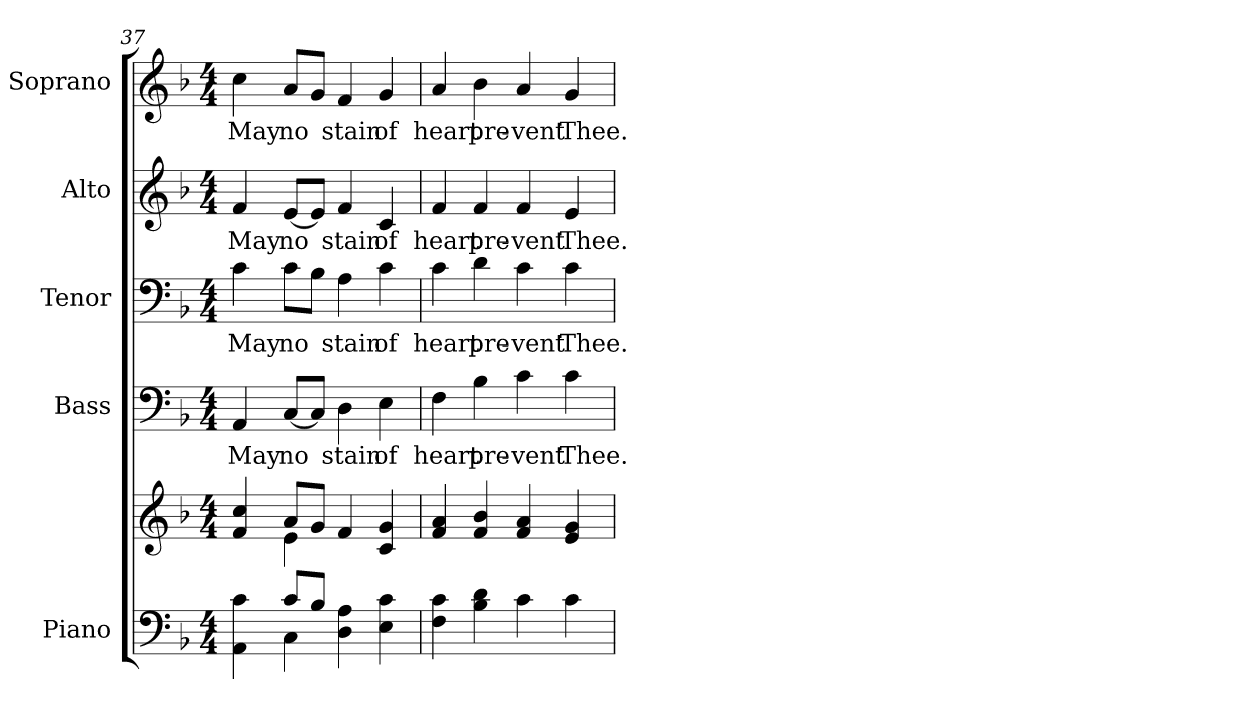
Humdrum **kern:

**kern	**kern	**kern	**text	**kern	**text	**kern	**text	**kern	**text
*part5	*part5	*part4	*part4	*part3	*part3	*part2	*part2	*part1	*part1
*staff6	*staff5	*staff4	*staff4	*staff3	*staff3	*staff2	*staff2	*staff1	*staff1
*I"Piano	*	*I"Bass	*	*I"Tenor	*	*I"Alto	*	*I"Soprano	*
*I'Pno.	*	*I'B.	*	*I'T.	*	*I'A.	*	*I'S.	*
!!LO:PB:g=z
*clefF4	*clefG2	*clefF4	*	*clefF4	*	*clefG2	*	*clefG2	*
*k[b-]	*k[b-]	*k[b-]	*	*k[b-]	*	*k[b-]	*	*k[b-]	*
*F:	*F:	*F:	*	*F:	*	*F:	*	*F:	*
*M4/4	*M4/4	*M4/4	*	*M4/4	*	*M4/4	*	*M4/4	*
=37	=37	=37	=37	=37	=37	=37	=37	=37	=37
*^	*^	*	*	*	*	*	*	*	*
!	!	!	!	!	!LO:LY:b:color=#000000	!	!	!	!	!	!
!	!	!	!	!	!	!	!LO:LY:b:color=#000000	!	!	!	!
!	!	!	!	!	!	!	!	!	!LO:LY:b:color=#000000	!	!
!	!	!	!	!	!	!	!	!	!	!	!LO:LY:b:color=#000000
4AAi\ 4ci	4ryy	4fi/ 4cci	4ryy	4AAi/	May	4ci\	May	4fi/	May	4cci\	May
!	!	!	!	!	!LO:LY:b:color=#000000	!	!	!	!	!	!
!	!	!	!	!	!	!	!LO:LY:b:color=#000000	!	!	!	!
!	!	!	!	!	!	!	!	!	!LO:LY:b:color=#000000	!	!
!	!	!	!	!	!	!	!	!	!	!	!LO:LY:b:color=#000000
8ci/L	4Ci\	8ai/L	4ei\	[<8Ci/L	no	8ci\L	no	[<8ei/L	no	8ai/L	no
8B-i/J	.	8gi/J	.	8Ci/J]	.	8B-i\J	.	8ei/J]	.	8gi/J	.
!	!	!	!	!	!LO:LY:b:color=#000000	!	!	!	!	!	!
!	!	!	!	!	!	!	!LO:LY:b:color=#000000	!	!	!	!
!	!	!	!	!	!	!	!	!	!LO:LY:b:color=#000000	!	!
!	!	!	!	!	!	!	!	!	!	!	!LO:LY:b:color=#000000
4Di\ 4Ai	2ryy	4fi/	2ryy	4Di\	stain	4Ai\	stain	4fi/	stain	4fi/	stain
!	!	!	!	!	!LO:LY:b:color=#000000	!	!	!	!	!	!
!	!	!	!	!	!	!	!LO:LY:b:color=#000000	!	!	!	!
!	!	!	!	!	!	!	!	!	!LO:LY:b:color=#000000	!	!
!	!	!	!	!	!	!	!	!	!	!	!LO:LY:b:color=#000000
4Ei\ 4ci	.	4ci/ 4gi	.	4Ei\	of	4ci\	of	4ci/	of	4gi/	of
*v	*v	*	*	*	*	*	*	*	*	*	*
*	*v	*v	*	*	*	*	*	*	*	*
=38	=38	=38	=38	=38	=38	=38	=38	=38	=38
!	!	!	!LO:LY:b:color=#000000	!	!	!	!	!	!
!	!	!	!	!	!LO:LY:b:color=#000000	!	!	!	!
!	!	!	!	!	!	!	!LO:LY:b:color=#000000	!	!
!	!	!	!	!	!	!	!	!	!LO:LY:b:color=#000000
4Fi\ 4ci	4fi/ 4ai	4Fi\	heart	4ci\	heart	4fi/	heart	4ai/	heart
!	!	!	!LO:LY:b:color=#000000	!	!	!	!	!	!
!	!	!	!	!	!LO:LY:b:color=#000000	!	!	!	!
!	!	!	!	!	!	!	!LO:LY:b:color=#000000	!	!
!	!	!	!	!	!	!	!	!	!LO:LY:b:color=#000000
4B-i\ 4di	4fi/ 4b-i	4B-i\	pre-	4di\	pre-	4fi/	pre-	4b-i\	pre-
!	!	!	!LO:LY:b:color=#000000	!	!	!	!	!	!
!	!	!	!	!	!LO:LY:b:color=#000000	!	!	!	!
!	!	!	!	!	!	!	!LO:LY:b:color=#000000	!	!
!	!	!	!	!	!	!	!	!	!LO:LY:b:color=#000000
4ci\	4fi/ 4ai	4ci\	-vent	4ci\	-vent	4fi/	-vent	4ai/	-vent
!	!	!	!LO:LY:b:color=#000000	!	!	!	!	!	!
!	!	!	!	!	!LO:LY:b:color=#000000	!	!	!	!
!	!	!	!	!	!	!	!LO:LY:b:color=#000000	!	!
!	!	!	!	!	!	!	!	!	!LO:LY:b:color=#000000
4ci\	4ei/ 4gi	4ci\	Thee.	4ci\	Thee.	4ei/	Thee.	4gi/	Thee.
=	=	=	=	=	=	=	=	=	=
*-	*-	*-	*-	*-	*-	*-	*-	*-	*-
